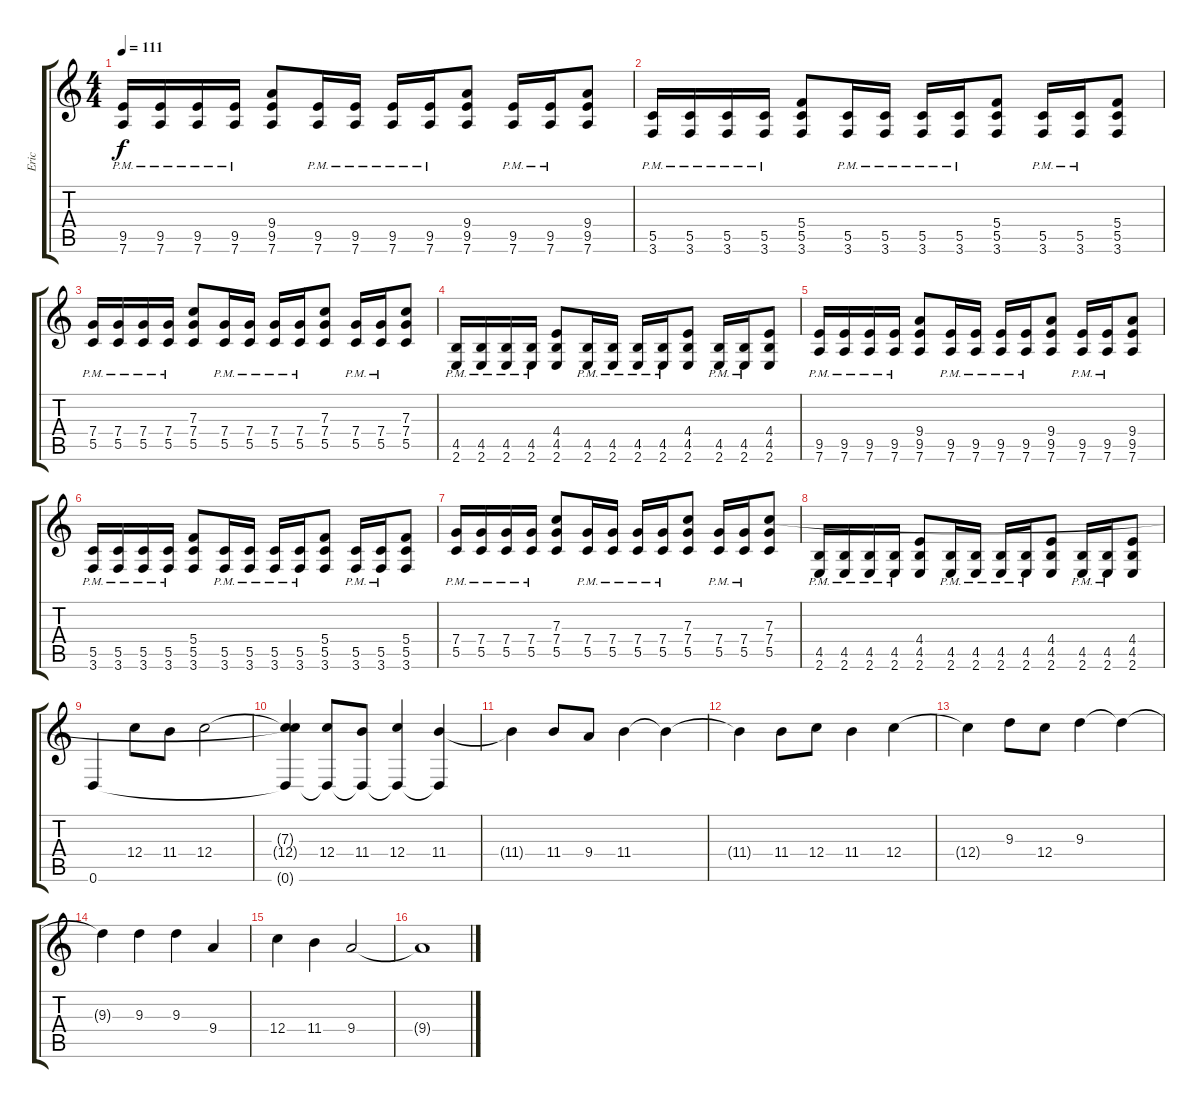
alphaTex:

\track ("Eric" "Eric") {instrument distortionguitar}
\staff {score tabs}
\tuning (D4 A3 F3 C3 G2 D2) {hide}
\ts (4 4)
\tempo 111
\clef g2
\ks c
(9.5{pm} 7.6{pm}).16{dy f} (9.5{pm} 7.6{pm}).16 (9.5{pm} 7.6{pm}).16 (9.5{pm} 7.6{pm}).16 (9.4 9.5 7.6).8 (9.5{pm} 7.6{pm}).16 (9.5{pm} 7.6{pm}).16 (9.5{pm} 7.6{pm}).16 (9.5{pm} 7.6{pm}).16 (9.4 9.5 7.6).8 (9.5{pm} 7.6{pm}).16 (9.5{pm} 7.6{pm}).16 (9.4 9.5 7.6).8 |
(5.5{pm} 3.6{pm}).16 (5.5{pm} 3.6{pm}).16 (5.5{pm} 3.6{pm}).16 (5.5{pm} 3.6{pm}).16 (5.4 5.5 3.6).8 (5.5{pm} 3.6{pm}).16 (5.5{pm} 3.6{pm}).16 (5.5{pm} 3.6{pm}).16 (5.5{pm} 3.6{pm}).16 (5.4 5.5 3.6).8 (5.5{pm} 3.6{pm}).16 (5.5{pm} 3.6{pm}).16 (5.4 5.5 3.6).8 |
(7.4{pm} 5.5{pm}).16 (7.4{pm} 5.5{pm}).16 (7.4{pm} 5.5{pm}).16 (7.4{pm} 5.5{pm}).16 (7.3 7.4 5.5).8 (7.4{pm} 5.5{pm}).16 (7.4{pm} 5.5{pm}).16 (7.4{pm} 5.5{pm}).16 (7.4{pm} 5.5{pm}).16 (7.3 7.4 5.5).8 (7.4{pm} 5.5{pm}).16 (7.4{pm} 5.5{pm}).16 (7.3 7.4 5.5).8 |
(4.5{pm} 2.6{pm}).16 (4.5{pm} 2.6{pm}).16 (4.5{pm} 2.6{pm}).16 (4.5{pm} 2.6{pm}).16 (4.4 4.5 2.6).8 (4.5{pm} 2.6{pm}).16 (4.5{pm} 2.6{pm}).16 (4.5{pm} 2.6{pm}).16 (4.5{pm} 2.6{pm}).16 (4.4 4.5 2.6).8 (4.5{pm} 2.6{pm}).16 (4.5{pm} 2.6{pm}).16 (4.4 4.5 2.6).8 |
(9.5{pm} 7.6{pm}).16 (9.5{pm} 7.6{pm}).16 (9.5{pm} 7.6{pm}).16 (9.5{pm} 7.6{pm}).16 (9.4 9.5 7.6).8 (9.5{pm} 7.6{pm}).16 (9.5{pm} 7.6{pm}).16 (9.5{pm} 7.6{pm}).16 (9.5{pm} 7.6{pm}).16 (9.4 9.5 7.6).8 (9.5{pm} 7.6{pm}).16 (9.5{pm} 7.6{pm}).16 (9.4 9.5 7.6).8 |
(5.5{pm} 3.6{pm}).16 (5.5{pm} 3.6{pm}).16 (5.5{pm} 3.6{pm}).16 (5.5{pm} 3.6{pm}).16 (5.4 5.5 3.6).8 (5.5{pm} 3.6{pm}).16 (5.5{pm} 3.6{pm}).16 (5.5{pm} 3.6{pm}).16 (5.5{pm} 3.6{pm}).16 (5.4 5.5 3.6).8 (5.5{pm} 3.6{pm}).16 (5.5{pm} 3.6{pm}).16 (5.4 5.5 3.6).8 |
(7.4{pm} 5.5{pm}).16 (7.4{pm} 5.5{pm}).16 (7.4{pm} 5.5{pm}).16 (7.4{pm} 5.5{pm}).16 (7.3 7.4 5.5).8 (7.4{pm} 5.5{pm}).16 (7.4{pm} 5.5{pm}).16 (7.4{pm} 5.5{pm}).16 (7.4{pm} 5.5{pm}).16 (7.3 7.4 5.5).8 (7.4{pm} 5.5{pm}).16 (7.4{pm} 5.5{pm}).16 (7.3 7.4 5.5).8 |
(4.5{pm} 2.6{pm}).16 (4.5{pm} 2.6{pm}).16 (4.5{pm} 2.6{pm}).16 (4.5{pm} 2.6{pm}).16 (4.4 4.5 2.6).8 (4.5{pm} 2.6{pm}).16 (4.5{pm} 2.6{pm}).16 (4.5{pm} 2.6{pm}).16 (4.5{pm} 2.6{pm}).16 (4.4 4.5 2.6).8 (4.5{pm} 2.6{pm}).16 (4.5{pm} 2.6{pm}).16 (4.4 4.5 2.6).8 |
0.6.4 12.4.8 11.4.8 12.4.2 |
(7.3{t} 12.4{t} 0.6{t}).4 (12.4 0.6{t}).8 (11.4 0.6{t}).8 (12.4 0.6{t}).4 (11.4 0.6{t}).4 |
11.4{t}.4 11.4.8 9.4.8 11.4.4 11.4{t}.4 |
11.4{t}.4 11.4.8 12.4.8 11.4.4 12.4.4 |
12.4{t}.4 9.3.8 12.4.8 9.3.4 9.3{t}.4 |
9.3{t}.4 9.3.4 9.3.4 9.4.4 |
12.4.4 11.4.4 9.4.2 |
9.4{t}.1
